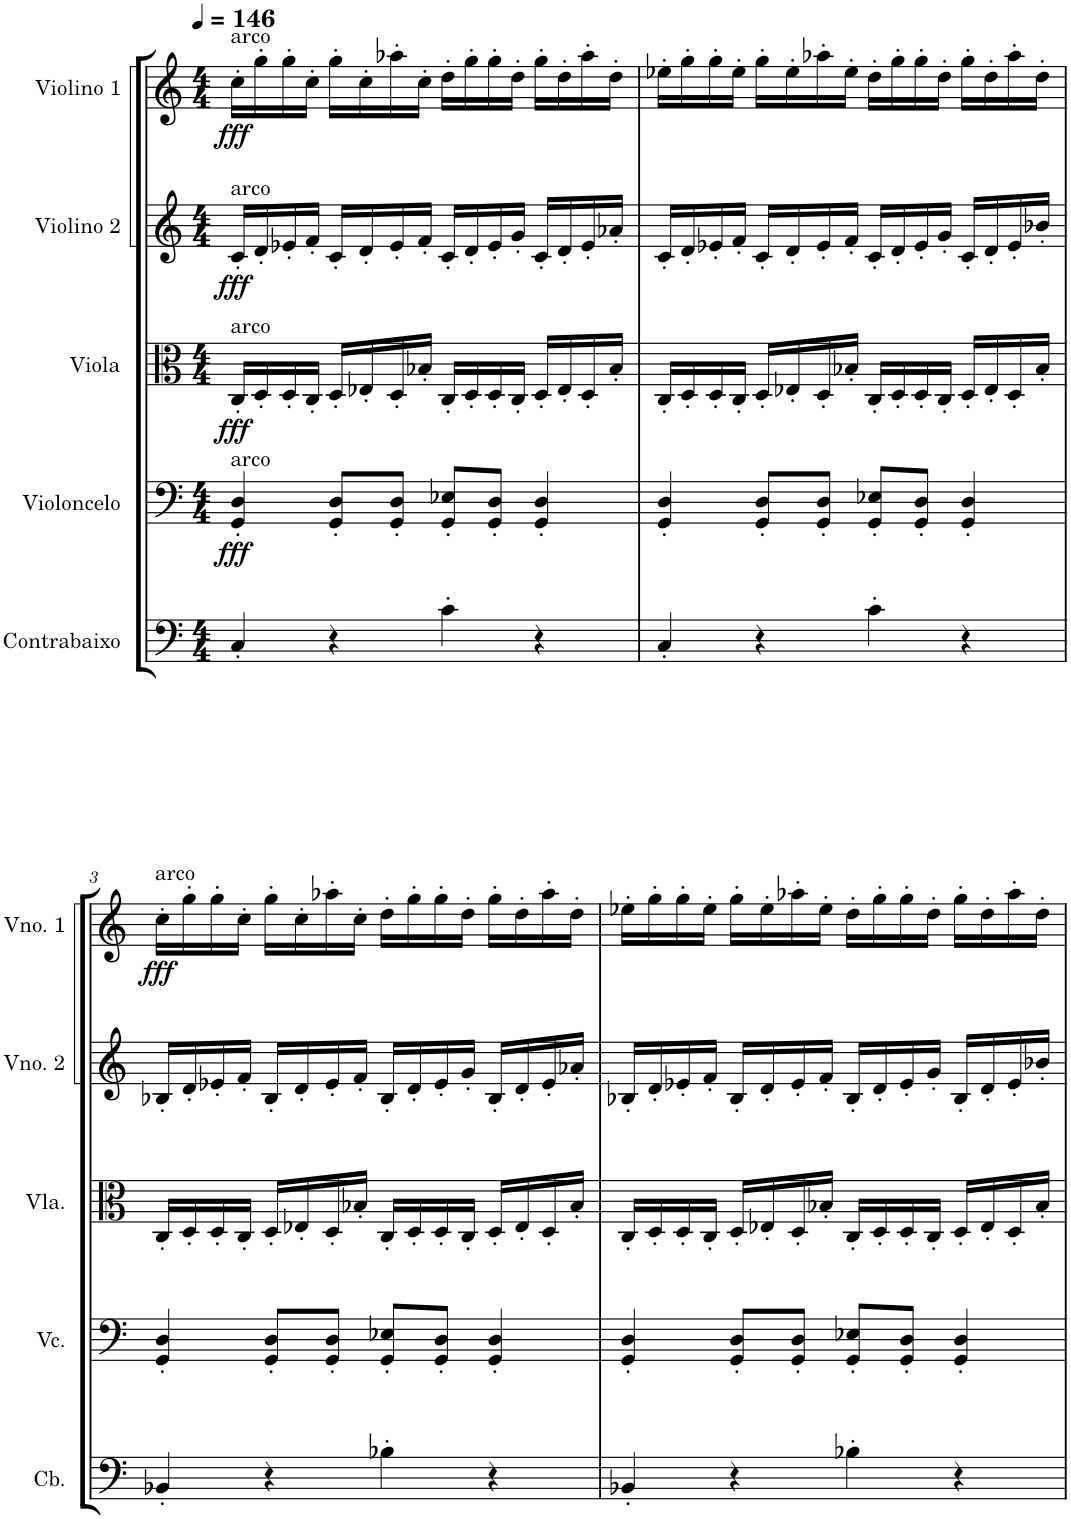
**kern	**kern	**dynam	**kern	**dynam	**kern	**dynam	**kern	**dynam
*part5	*part4	*part4	*part3	*part3	*part2	*part2	*part1	*part1
*staff5	*staff4	*staff4	*staff3	*staff3	*staff2	*staff2	*staff1	*staff1
*I"Contrabaixo	*I"Violoncelo	*	*I"Viola	*	*I"Violino 2	*	*I"Violino 1	*
*I'Cb.	*I'Vc.	*	*I'Vla.	*	*I'Vno. 2	*	*I'Vno. 1	*
*clefF4	*clefF4	*	*clefC3	*	*clefG2	*	*clefG2	*
*Trd7c12	*	*	*	*	*	*	*	*
*k[]	*k[]	*	*k[]	*	*k[]	*	*k[]	*
*M4/4	*M4/4	*	*M4/4	*	*M4/4	*	*M4/4	*
*MM146	*MM146	*	*MM146	*	*MM146	*	*MM146	*
=1	=1	=1	=1	=1	=1	=1	=1	=1
!	!	!	!	!	!	!	!LO:TX:a:t=arco	!
!	!	!	!	!	!LO:TX:a:t=arco	!	!	!
!	!	!	!LO:TX:a:t=arco	!	!	!	!	!
!	!LO:TX:a:t=arco	!	!	!	!	!	!	!
!	!	!LO:DY:b	!	!LO:DY:b	!	!LO:DY:b	!	!LO:DY:b
4C'/	4GG/' 4D/'	fff	16C'/LL	fff	16c'/LL	fff	16cc'\LL	fff
.	.	.	16D'/	.	16d'/	.	16gg'\	.
.	.	.	16D'/	.	16e-X'/	.	16gg'\	.
.	.	.	16C'/JJ	.	16f'/JJ	.	16cc'\JJ	.
4r	8GG/' 8D/'L	.	16D'/LL	.	16c'/LL	.	16gg'\LL	.
.	.	.	16E-X'/	.	16d'/	.	16cc'\	.
.	8GG/' 8D/'J	.	16D'/	.	16e-'/	.	16aa-X'\	.
.	.	.	16B-X'/JJ	.	16f'/JJ	.	16cc'\JJ	.
4c'\	8GG/' 8E-X/'L	.	16C'/LL	.	16c'/LL	.	16dd'\LL	.
.	.	.	16D'/	.	16d'/	.	16gg'\	.
.	8GG/' 8D/'J	.	16D'/	.	16e-'/	.	16gg'\	.
.	.	.	16C'/JJ	.	16g'/JJ	.	16dd'\JJ	.
4r	4GG/' 4D/'	.	16D'/LL	.	16c'/LL	.	16gg'\LL	.
.	.	.	16E-'/	.	16d'/	.	16dd'\	.
.	.	.	16D'/	.	16e-'/	.	16aa-'\	.
.	.	.	16B-'/JJ	.	16a-X'/JJ	.	16dd'\JJ	.
=2	=2	=2	=2	=2	=2	=2	=2	=2
4C'/	4GG/' 4D/'	.	16C'/LL	.	16c'/LL	.	16ee-X'\LL	.
.	.	.	16D'/	.	16d'/	.	16gg'\	.
.	.	.	16D'/	.	16e-X'/	.	16gg'\	.
.	.	.	16C'/JJ	.	16f'/JJ	.	16ee-'\JJ	.
4r	8GG/' 8D/'L	.	16D'/LL	.	16c'/LL	.	16gg'\LL	.
.	.	.	16E-X'/	.	16d'/	.	16ee-'\	.
.	8GG/' 8D/'J	.	16D'/	.	16e-'/	.	16aa-X'\	.
.	.	.	16B-X'/JJ	.	16f'/JJ	.	16ee-'\JJ	.
4c'\	8GG/' 8E-X/'L	.	16C'/LL	.	16c'/LL	.	16dd'\LL	.
.	.	.	16D'/	.	16d'/	.	16gg'\	.
.	8GG/' 8D/'J	.	16D'/	.	16e-'/	.	16gg'\	.
.	.	.	16C'/JJ	.	16g'/JJ	.	16dd'\JJ	.
4r	4GG/' 4D/'	.	16D'/LL	.	16c'/LL	.	16gg'\LL	.
.	.	.	16E-'/	.	16d'/	.	16dd'\	.
.	.	.	16D'/	.	16e-'/	.	16aa-'\	.
.	.	.	16B-'/JJ	.	16b-X'/JJ	.	16dd'\JJ	.
!!LO:LB:g=z
=3	=3	=3	=3	=3	=3	=3	=3	=3
!	!	!	!	!	!	!	!LO:TX:a:t=arco	!
!	!	!	!	!	!	!	!	!LO:DY:b
4BB-X'/	4GG/' 4D/'	.	16C'/LL	.	16B-X'/LL	.	16cc'\LL	fff
.	.	.	16D'/	.	16d'/	.	16gg'\	.
.	.	.	16D'/	.	16e-X'/	.	16gg'\	.
.	.	.	16C'/JJ	.	16f'/JJ	.	16cc'\JJ	.
4r	8GG/' 8D/'L	.	16D'/LL	.	16B-'/LL	.	16gg'\LL	.
.	.	.	16E-X'/	.	16d'/	.	16cc'\	.
.	8GG/' 8D/'J	.	16D'/	.	16e-'/	.	16aa-X'\	.
.	.	.	16B-X'/JJ	.	16f'/JJ	.	16cc'\JJ	.
4B-X'\	8GG/' 8E-X/'L	.	16C'/LL	.	16B-'/LL	.	16dd'\LL	.
.	.	.	16D'/	.	16d'/	.	16gg'\	.
.	8GG/' 8D/'J	.	16D'/	.	16e-'/	.	16gg'\	.
.	.	.	16C'/JJ	.	16g'/JJ	.	16dd'\JJ	.
4r	4GG/' 4D/'	.	16D'/LL	.	16B-'/LL	.	16gg'\LL	.
.	.	.	16E-'/	.	16d'/	.	16dd'\	.
.	.	.	16D'/	.	16e-'/	.	16aa-'\	.
.	.	.	16B-'/JJ	.	16a-X'/JJ	.	16dd'\JJ	.
=4	=4	=4	=4	=4	=4	=4	=4	=4
4BB-X'/	4GG/' 4D/'	.	16C'/LL	.	16B-X'/LL	.	16ee-X'\LL	.
.	.	.	16D'/	.	16d'/	.	16gg'\	.
.	.	.	16D'/	.	16e-X'/	.	16gg'\	.
.	.	.	16C'/JJ	.	16f'/JJ	.	16ee-'\JJ	.
4r	8GG/' 8D/'L	.	16D'/LL	.	16B-'/LL	.	16gg'\LL	.
.	.	.	16E-X'/	.	16d'/	.	16ee-'\	.
.	8GG/' 8D/'J	.	16D'/	.	16e-'/	.	16aa-X'\	.
.	.	.	16B-X'/JJ	.	16f'/JJ	.	16ee-'\JJ	.
4B-X'\	8GG/' 8E-X/'L	.	16C'/LL	.	16B-'/LL	.	16dd'\LL	.
.	.	.	16D'/	.	16d'/	.	16gg'\	.
.	8GG/' 8D/'J	.	16D'/	.	16e-'/	.	16gg'\	.
.	.	.	16C'/JJ	.	16g'/JJ	.	16dd'\JJ	.
4r	4GG/' 4D/'	.	16D'/LL	.	16B-'/LL	.	16gg'\LL	.
.	.	.	16E-'/	.	16d'/	.	16dd'\	.
.	.	.	16D'/	.	16e-'/	.	16aa-'\	.
.	.	.	16B-'/JJ	.	16b-X'/JJ	.	16dd'\JJ	.
=	=	=	=	=	=	=	=	=
*-	*-	*-	*-	*-	*-	*-	*-	*-
